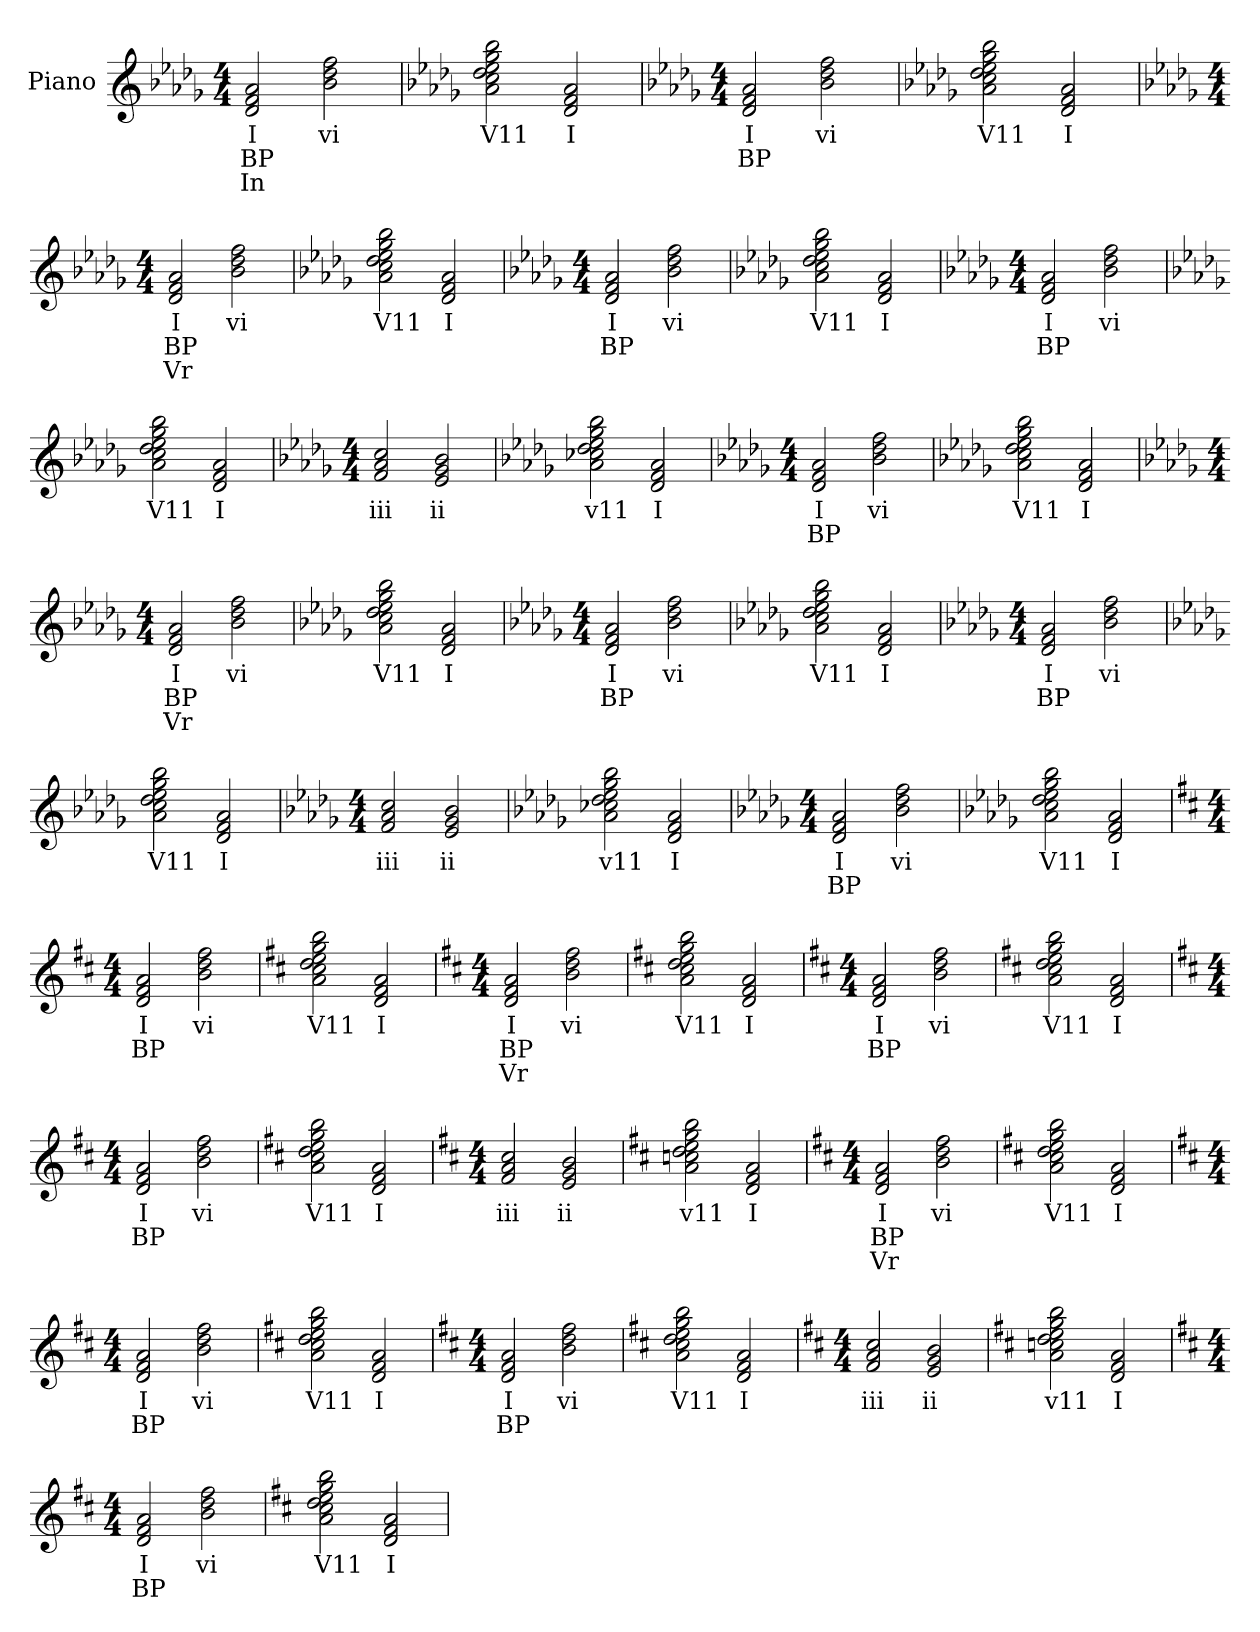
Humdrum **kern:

**kern	**text	**text	**text
*part1	*part1	*part1	*part1
*staff1	*staff1	*staff1	*staff1
*I"Piano	*	*	*
*I'Pno	*	*	*
*k[b-e-a-d-g-]	*	*	*
*D-:	*	*	*
*M4/4	*	*	*
=	=	=	=
2d- 2f 2a-	I	BP	In
2b- 2dd- 2ff	vi	.	.
=	=	=	=
*k[b-e-a-d-g-]	*	*	*
*D-:	*	*	*
2a- 2cc 2ee- 2gg- 2bb- 2dd-	V11	.	.
2d- 2f 2a-	I	.	.
=	=	=	=
*k[b-e-a-d-g-]	*	*	*
*D-:	*	*	*
*M4/4	*	*	*
2d- 2f 2a-	I	BP	.
2b- 2dd- 2ff	vi	.	.
=	=	=	=
*k[b-e-a-d-g-]	*	*	*
*D-:	*	*	*
2a- 2cc 2ee- 2gg- 2bb- 2dd-	V11	.	.
2d- 2f 2a-	I	.	.
=	=	=	=
*k[b-e-a-d-g-]	*	*	*
*D-:	*	*	*
*M4/4	*	*	*
2d- 2f 2a-	I	BP	Vr
2b- 2dd- 2ff	vi	.	.
=	=	=	=
*k[b-e-a-d-g-]	*	*	*
*D-:	*	*	*
2a- 2cc 2ee- 2gg- 2bb- 2dd-	V11	.	.
2d- 2f 2a-	I	.	.
=	=	=	=
*k[b-e-a-d-g-]	*	*	*
*D-:	*	*	*
*M4/4	*	*	*
2d- 2f 2a-	I	BP	.
2b- 2dd- 2ff	vi	.	.
=	=	=	=
*k[b-e-a-d-g-]	*	*	*
*D-:	*	*	*
2a- 2cc 2ee- 2gg- 2bb- 2dd-	V11	.	.
2d- 2f 2a-	I	.	.
=	=	=	=
*k[b-e-a-d-g-]	*	*	*
*D-:	*	*	*
*M4/4	*	*	*
2d- 2f 2a-	I	BP	.
2b- 2dd- 2ff	vi	.	.
=	=	=	=
*k[b-e-a-d-g-]	*	*	*
*D-:	*	*	*
2a- 2cc 2ee- 2gg- 2bb- 2dd-	V11	.	.
2d- 2f 2a-	I	.	.
=	=	=	=
*k[b-e-a-d-g-]	*	*	*
*D-:	*	*	*
*M4/4	*	*	*
2f 2a- 2cc	iii	.	.
2e- 2g- 2b-	ii	.	.
=	=	=	=
*k[b-e-a-d-g-]	*	*	*
*D-:	*	*	*
2a- 2cc-X 2ee- 2gg- 2bb- 2dd-	v11	.	.
2d- 2f 2a-	I	.	.
=	=	=	=
*k[b-e-a-d-g-]	*	*	*
*D-:	*	*	*
*M4/4	*	*	*
2d- 2f 2a-	I	BP	.
2b- 2dd- 2ff	vi	.	.
=	=	=	=
*k[b-e-a-d-g-]	*	*	*
*D-:	*	*	*
2a- 2cc 2ee- 2gg- 2bb- 2dd-	V11	.	.
2d- 2f 2a-	I	.	.
=	=	=	=
*k[b-e-a-d-g-]	*	*	*
*D-:	*	*	*
*M4/4	*	*	*
2d- 2f 2a-	I	BP	Vr
2b- 2dd- 2ff	vi	.	.
=	=	=	=
*k[b-e-a-d-g-]	*	*	*
*D-:	*	*	*
2a- 2cc 2ee- 2gg- 2bb- 2dd-	V11	.	.
2d- 2f 2a-	I	.	.
=	=	=	=
*k[b-e-a-d-g-]	*	*	*
*D-:	*	*	*
*M4/4	*	*	*
2d- 2f 2a-	I	BP	.
2b- 2dd- 2ff	vi	.	.
=	=	=	=
*k[b-e-a-d-g-]	*	*	*
*D-:	*	*	*
2a- 2cc 2ee- 2gg- 2bb- 2dd-	V11	.	.
2d- 2f 2a-	I	.	.
=	=	=	=
*k[b-e-a-d-g-]	*	*	*
*D-:	*	*	*
*M4/4	*	*	*
2d- 2f 2a-	I	BP	.
2b- 2dd- 2ff	vi	.	.
=	=	=	=
*k[b-e-a-d-g-]	*	*	*
*D-:	*	*	*
2a- 2cc 2ee- 2gg- 2bb- 2dd-	V11	.	.
2d- 2f 2a-	I	.	.
=	=	=	=
*k[b-e-a-d-g-]	*	*	*
*D-:	*	*	*
*M4/4	*	*	*
2f 2a- 2cc	iii	.	.
2e- 2g- 2b-	ii	.	.
=	=	=	=
*k[b-e-a-d-g-]	*	*	*
*D-:	*	*	*
2a- 2cc-X 2ee- 2gg- 2bb- 2dd-	v11	.	.
2d- 2f 2a-	I	.	.
=	=	=	=
*k[b-e-a-d-g-]	*	*	*
*D-:	*	*	*
*M4/4	*	*	*
2d- 2f 2a-	I	BP	.
2b- 2dd- 2ff	vi	.	.
=	=	=	=
*k[b-e-a-d-g-]	*	*	*
*D-:	*	*	*
2a- 2cc 2ee- 2gg- 2bb- 2dd-	V11	.	.
2d- 2f 2a-	I	.	.
=	=	=	=
*k[f#c#]	*	*	*
*D:	*	*	*
*M4/4	*	*	*
2d 2f# 2a	I	BP	.
2b 2dd 2ff#	vi	.	.
=	=	=	=
*k[f#c#]	*	*	*
*D:	*	*	*
2a 2cc# 2ee 2gg 2bb 2dd	V11	.	.
2d 2f# 2a	I	.	.
=	=	=	=
*k[f#c#]	*	*	*
*D:	*	*	*
*M4/4	*	*	*
2d 2f# 2a	I	BP	Vr
2b 2dd 2ff#	vi	.	.
=	=	=	=
*k[f#c#]	*	*	*
*D:	*	*	*
2a 2cc# 2ee 2gg 2bb 2dd	V11	.	.
2d 2f# 2a	I	.	.
=	=	=	=
*k[f#c#]	*	*	*
*D:	*	*	*
*M4/4	*	*	*
2d 2f# 2a	I	BP	.
2b 2dd 2ff#	vi	.	.
=	=	=	=
*k[f#c#]	*	*	*
*D:	*	*	*
2a 2cc# 2ee 2gg 2bb 2dd	V11	.	.
2d 2f# 2a	I	.	.
=	=	=	=
*k[f#c#]	*	*	*
*D:	*	*	*
*M4/4	*	*	*
2d 2f# 2a	I	BP	.
2b 2dd 2ff#	vi	.	.
=	=	=	=
*k[f#c#]	*	*	*
*D:	*	*	*
2a 2cc# 2ee 2gg 2bb 2dd	V11	.	.
2d 2f# 2a	I	.	.
=	=	=	=
*k[f#c#]	*	*	*
*D:	*	*	*
*M4/4	*	*	*
2f# 2a 2cc#	iii	.	.
2e 2g 2b	ii	.	.
=	=	=	=
*k[f#c#]	*	*	*
*D:	*	*	*
2a 2ccn 2ee 2gg 2bb 2dd	v11	.	.
2d 2f# 2a	I	.	.
=	=	=	=
*k[f#c#]	*	*	*
*D:	*	*	*
*M4/4	*	*	*
2d 2f# 2a	I	BP	Vr
2b 2dd 2ff#	vi	.	.
=	=	=	=
*k[f#c#]	*	*	*
*D:	*	*	*
2a 2cc# 2ee 2gg 2bb 2dd	V11	.	.
2d 2f# 2a	I	.	.
=	=	=	=
*k[f#c#]	*	*	*
*D:	*	*	*
*M4/4	*	*	*
2d 2f# 2a	I	BP	.
2b 2dd 2ff#	vi	.	.
=	=	=	=
*k[f#c#]	*	*	*
*D:	*	*	*
2a 2cc# 2ee 2gg 2bb 2dd	V11	.	.
2d 2f# 2a	I	.	.
=	=	=	=
*k[f#c#]	*	*	*
*D:	*	*	*
*M4/4	*	*	*
2d 2f# 2a	I	BP	.
2b 2dd 2ff#	vi	.	.
=	=	=	=
*k[f#c#]	*	*	*
*D:	*	*	*
2a 2cc# 2ee 2gg 2bb 2dd	V11	.	.
2d 2f# 2a	I	.	.
=	=	=	=
*k[f#c#]	*	*	*
*D:	*	*	*
*M4/4	*	*	*
2f# 2a 2cc#	iii	.	.
2e 2g 2b	ii	.	.
=	=	=	=
*k[f#c#]	*	*	*
*D:	*	*	*
2a 2ccn 2ee 2gg 2bb 2dd	v11	.	.
2d 2f# 2a	I	.	.
=	=	=	=
*k[f#c#]	*	*	*
*D:	*	*	*
*M4/4	*	*	*
2d 2f# 2a	I	BP	.
2b 2dd 2ff#	vi	.	.
=	=	=	=
*k[f#c#]	*	*	*
*D:	*	*	*
2a 2cc# 2ee 2gg 2bb 2dd	V11	.	.
2d 2f# 2a	I	.	.
=	=	=	=
*-	*-	*-	*-
